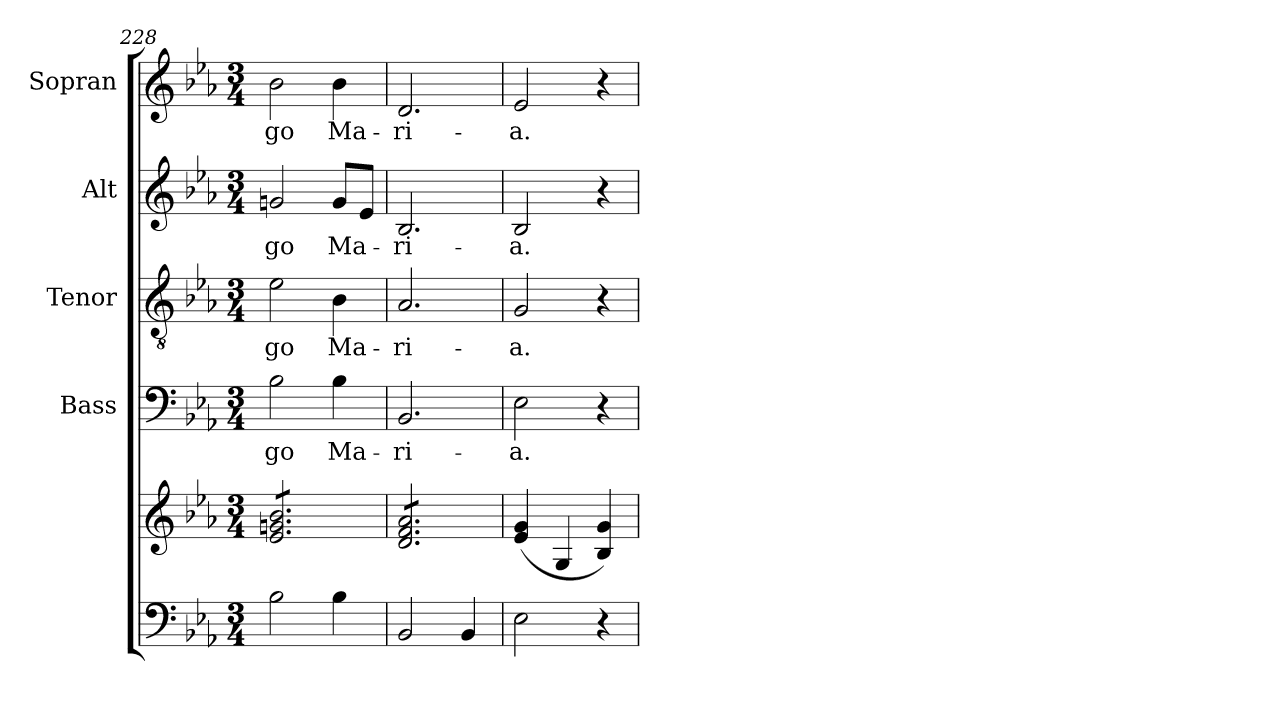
**kern	**kern	**kern	**text	**kern	**text	**kern	**text	**kern	**text
*part5	*part5	*part4	*part4	*part3	*part3	*part2	*part2	*part1	*part1
*staff6	*staff5	*staff4	*staff4	*staff3	*staff3	*staff2	*staff2	*staff1	*staff1
*	*	*I"Bass	*	*I"Tenor	*	*I"Alt	*	*I"Sopran	*
*	*	*I'B.	*	*I'T.	*	*I'A.	*	*I'S.	*
*clefF4	*clefG2	*clefF4	*	*clefGv2	*	*clefG2	*	*clefG2	*
*k[b-e-a-]	*k[b-e-a-]	*k[b-e-a-]	*	*k[b-e-a-]	*	*k[b-e-a-]	*	*k[b-e-a-]	*
*E-:	*E-:	*E-:	*	*E-:	*	*E-:	*	*E-:	*
*M3/4	*M3/4	*M3/4	*	*M3/4	*	*M3/4	*	*M3/4	*
=228	=228	=228	=228	=228	=228	=228	=228	=228	=228
!	!	!	!LO:LY:b	!	!LO:LY:b	!	!LO:LY:b	!	!LO:LY:b
*	*tremolo	*	*	*	*	*	*	*	*
2B-\	8e-/ 8gn/ 8b-/L	2B-\	-go	2e-\	-go	2gn/	-go	2b-\	-go
.	8e-/ 8gn/ 8b-/	.	.	.	.	.	.	.	.
.	8e-/ 8gn/ 8b-/	.	.	.	.	.	.	.	.
.	8e-/ 8gn/ 8b-/	.	.	.	.	.	.	.	.
!	!	!	!LO:LY:b	!	!LO:LY:b	!	!LO:LY:b	!	!LO:LY:b
4B-\	8e-/ 8gn/ 8b-/	4B-\	Ma-	4B-\	Ma-	8g/L	Ma-	4b-\	Ma-
.	8e-/ 8gn/ 8b-/J	.	.	.	.	8e-/J	.	.	.
=229	=229	=229	=229	=229	=229	=229	=229	=229	=229
!	!	!	!LO:LY:b	!	!LO:LY:b	!	!LO:LY:b	!	!LO:LY:b
2BB-/	8d/ 8f/ 8a-/L	2.BB-/	-ri-	2.A-/	-ri-	2.B-/	-ri-	2.d/	-ri-
.	8d/ 8f/ 8a-/	.	.	.	.	.	.	.	.
.	8d/ 8f/ 8a-/	.	.	.	.	.	.	.	.
.	8d/ 8f/ 8a-/	.	.	.	.	.	.	.	.
4BB-/	8d/ 8f/ 8a-/	.	.	.	.	.	.	.	.
.	8d/ 8f/ 8a-/J	.	.	.	.	.	.	.	.
*	*Xtremolo	*	*	*	*	*	*	*	*
=230	=230	=230	=230	=230	=230	=230	=230	=230	=230
!	!	!	!LO:LY:b	!	!LO:LY:b	!	!LO:LY:b	!	!LO:LY:b
2E-\	(<4e-/ 4g/	2E-\	-a.	2G/	-a.	2B-/	-a.	2e-/	-a.
.	4G/	.	.	.	.	.	.	.	.
4r	4B-/ 4g/)	4r	.	4r	.	4r	.	4r	.
=	=	=	=	=	=	=	=	=	=
*-	*-	*-	*-	*-	*-	*-	*-	*-	*-
